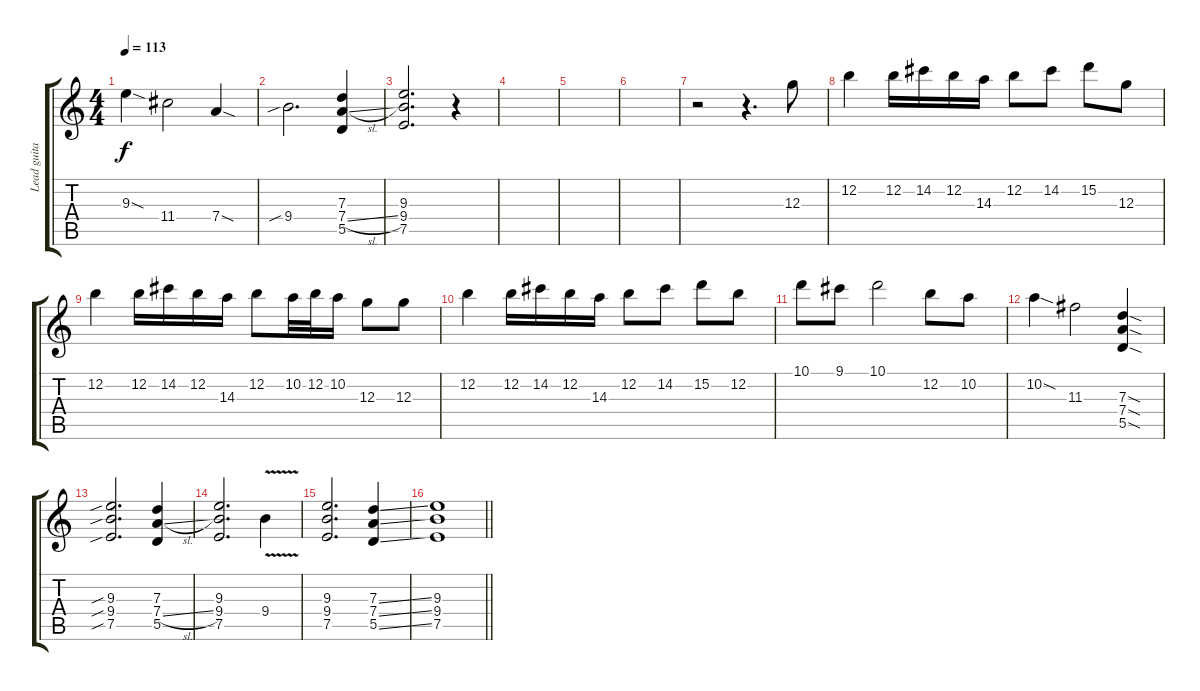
\track ("Lead guitar 2" "Lead guita") {instrument distortionguitar}
\staff {score tabs}
\tuning (E4 B3 G3 D3 A2 E2) {hide}
\ts (4 4)
\tempo 113
\clef g2
\ks c
9.3{sod}.4{dy f} 11.4.2 7.4{sod}.4 |
9.4{sib}.2{d} (7.3 7.4{sl} 5.5).4 |
(9.3 9.4 7.5).2{d} r.4 |
|
|
|
r.2 r.4{d} 12.3.8 |
12.2.4 12.2.16 14.2.16 12.2.16 14.3.16 12.2.8 14.2.8 15.2.8 12.3.8 |
12.2.4 12.2.16 14.2.16 12.2.16 14.3.16 12.2.8 10.2.32 12.2.32 10.2.16 12.3.8 12.3.8 |
12.2.4 12.2.16 14.2.16 12.2.16 14.3.16 12.2.8 14.2.8 15.2.8 12.2.8 |
10.1.8 9.1.8 10.1.2 12.2.8 10.2.8 |
10.2{sod}.4 11.3.2 (7.3{sod} 7.4{sod} 5.5{sod}).4 |
(9.3{sib} 9.4{sib} 7.5{sib}).2{d} (7.3 7.4{sl} 5.5).4 |
(9.3 9.4 7.5).2{d} 9.4{v}.4 |
(9.3 9.4 7.5).2{d} (7.3{ss} 7.4{ss} 5.5{ss}).4 |
\barLineRight lightlight
(9.3 9.4 7.5).1
